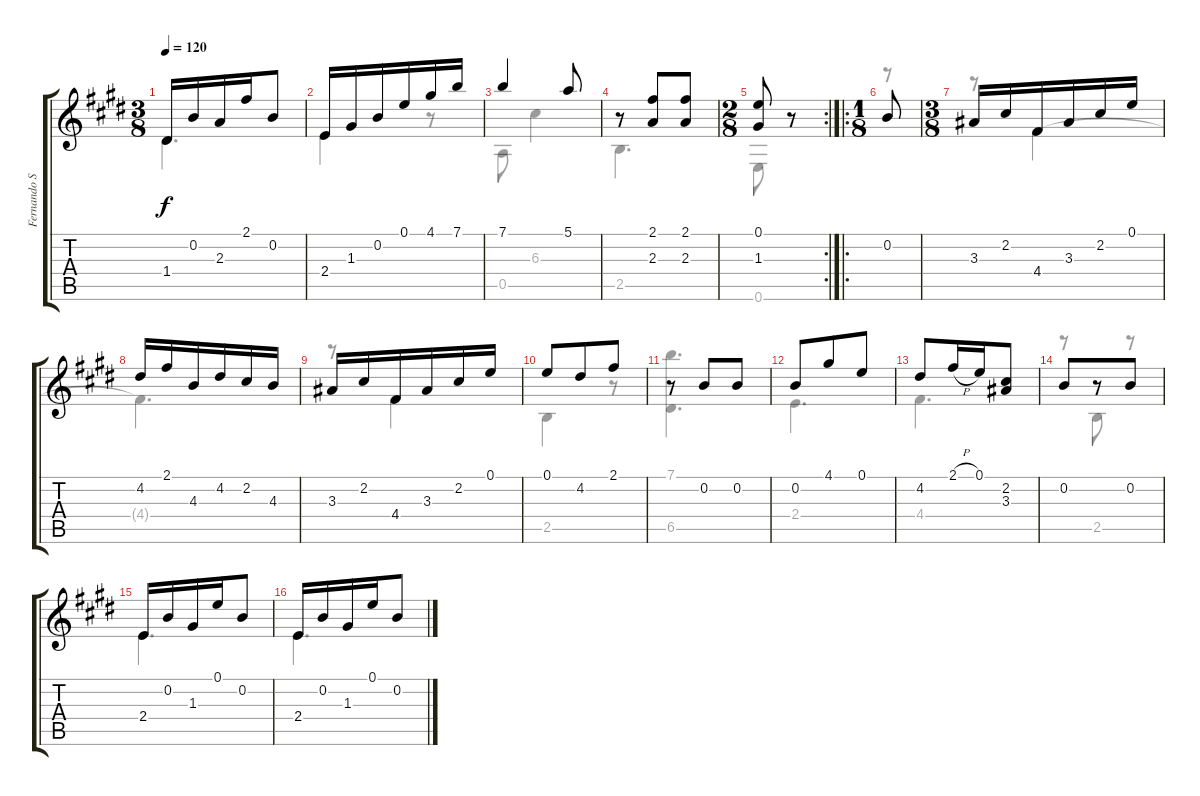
\track ("Fernando Sor" "Fernando S") {instrument acousticguitarnylon}
\staff {score tabs}
\tuning (E4 B3 G3 D3 A2 E2) {hide}
\voice
\ts (3 8)
\tempo 120
\clef g2
\ks c#minor
1.4.16{dy f} 0.2.16 2.3.16 2.1.16 0.2.8 |
2.4.16 1.3.16 0.2.16 0.1.16 4.1.16 7.1.16 |
7.1.4 5.1.8 |
r.8 (2.1 2.3).8 (2.1 2.3).8 |
\rc 2
\ts (2 8)
\ks e
(0.1 1.3).8 r.8 |
\ro
\ts (1 8)
\ks c#minor
0.2.8 |
\ts (3 8)
3.3.16 2.2.16 4.4.16 3.3.16 2.2.16 0.1.16 |
4.2.16 2.1.16 4.3.16 4.2.16 2.2.16 4.3.16 |
\ks e
3.3.16 2.2.16 4.4.16 3.3.16 2.2.16 0.1.16 |
\ks c#minor
0.1.8 4.2.8 2.1.8 |
r.8 0.2.8 0.2.8 |
0.2.8 4.1.8 0.1.8 |
4.2.8 2.1{h}.16 0.1.16 (2.2 3.3).8 |
0.2.8 r.8 0.2.8 |
2.4.16 0.2.16 1.3.16 0.1.16 0.2.8 |
\ks e
2.4.16 0.2.16 1.3.16 0.1.16 0.2.8
\voice
\clef g2
\ottava regular
\simile none
\ks c#minor
1.4.4{d dy f} |
2.4.4 r.8 |
0.5.8 6.3.4 |
2.5.4{d} |
\ks e
0.6.8 r.8 |
\ks c#minor
r.8 |
r.8 4.4.4 |
4.4{t}.4{d} |
\ks e
r.8 4.4.4 |
\ks c#minor
2.5.4 r.8 |
(7.1 6.5).4{d} |
2.4.4{d} |
4.4.4{d} |
r.8 2.5.8 r.8 |
2.4.4{d} |
\ks e
2.4.4{d}
